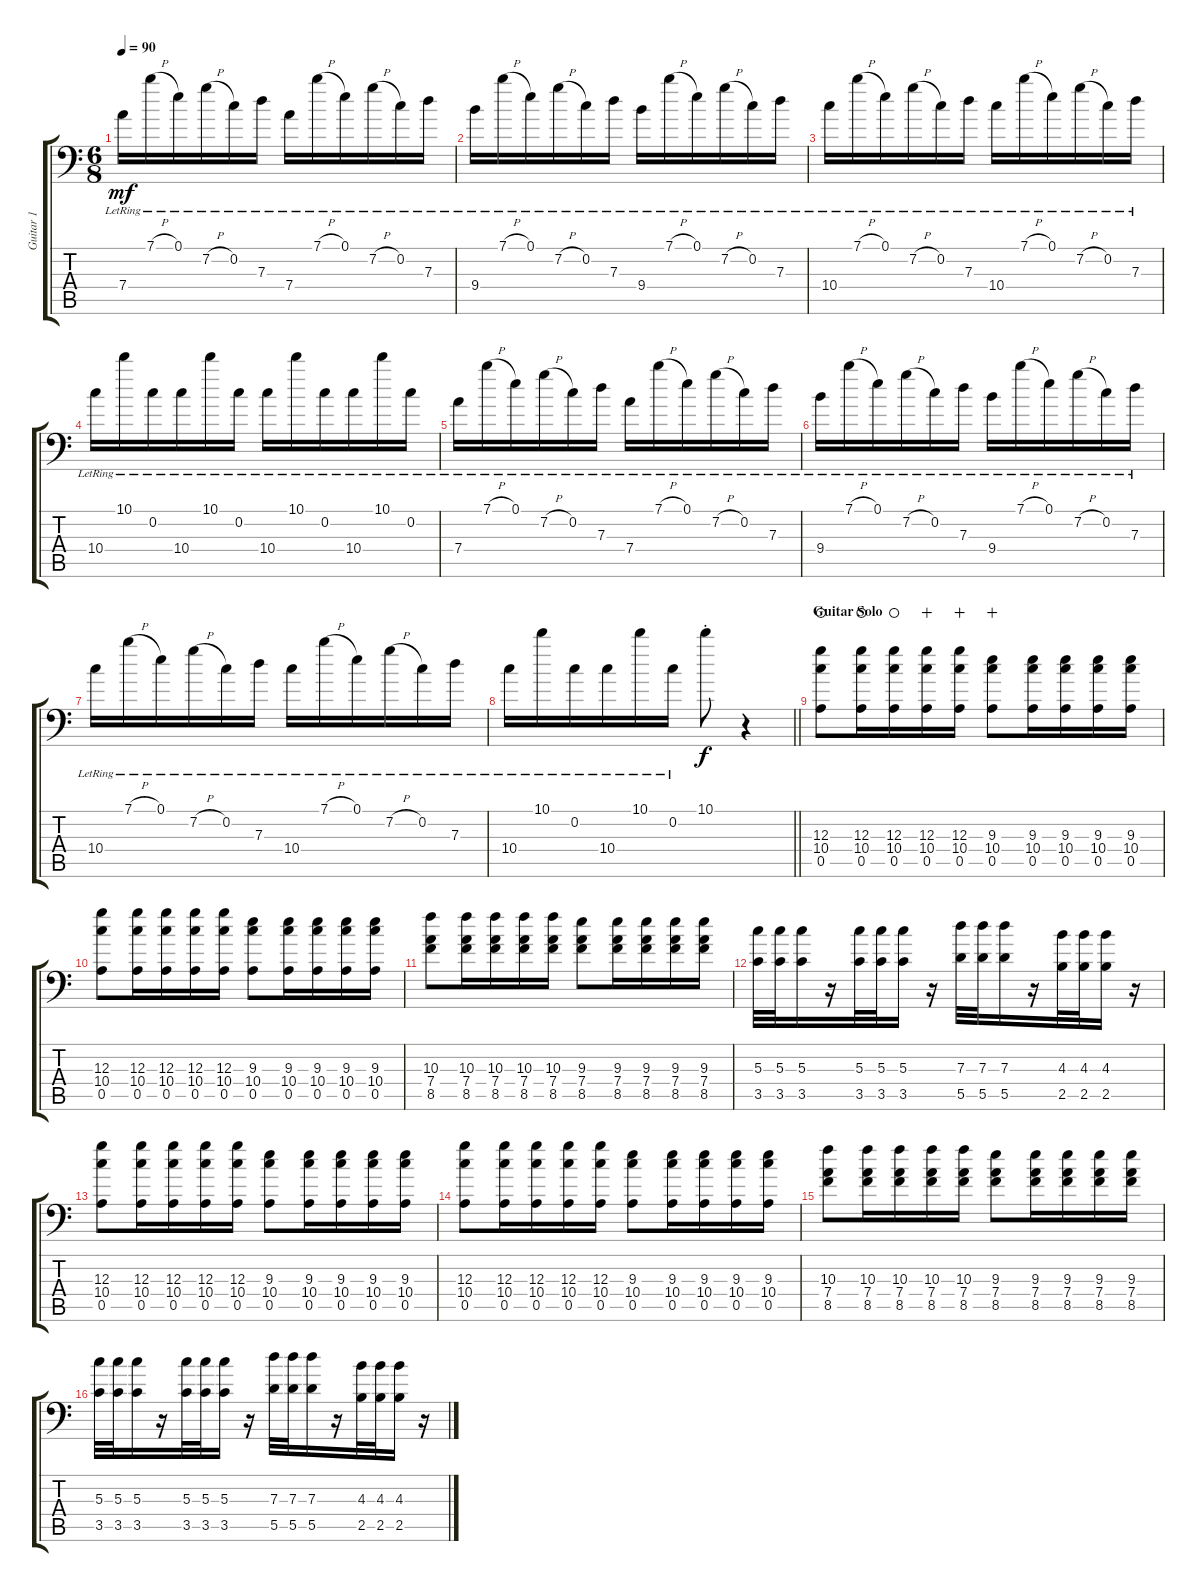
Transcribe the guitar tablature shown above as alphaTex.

\track ("Guitar 1" "Guitar 1") {instrument overdrivenguitar}
\staff {score tabs}
\tuning (E4 C4 G3 D3 A2 A1) {hide}
\ts (6 8)
\tempo 90
\clef f4
\ks c
7.4{lr}.16{dy mf} 7.1{h lr}.16 0.1{lr}.16 7.2{h lr}.16 0.2{lr}.16 7.3{lr}.16 7.4{lr}.16 7.1{h lr}.16 0.1{lr}.16 7.2{h lr}.16 0.2{lr}.16 7.3{lr}.16 |
9.4{lr}.16 7.1{h lr}.16 0.1{lr}.16 7.2{h lr}.16 0.2{lr}.16 7.3{lr}.16 9.4{lr}.16 7.1{h lr}.16 0.1{lr}.16 7.2{h lr}.16 0.2{lr}.16 7.3{lr}.16 |
10.4{lr}.16 7.1{h lr}.16 0.1{lr}.16 7.2{h lr}.16 0.2{lr}.16 7.3{lr}.16 10.4{lr}.16 7.1{h lr}.16 0.1{lr}.16 7.2{h lr}.16 0.2{lr}.16 7.3{lr}.16 |
10.4{lr}.16 10.1{lr}.16 0.2{lr}.16 10.4{lr}.16 10.1{lr}.16 0.2{lr}.16 10.4{lr}.16 10.1{lr}.16 0.2{lr}.16 10.4{lr}.16 10.1{lr}.16 0.2{lr}.16 |
7.4{lr}.16 7.1{h lr}.16 0.1{lr}.16 7.2{h lr}.16 0.2{lr}.16 7.3{lr}.16 7.4{lr}.16 7.1{h lr}.16 0.1{lr}.16 7.2{h lr}.16 0.2{lr}.16 7.3{lr}.16 |
9.4{lr}.16 7.1{h lr}.16 0.1{lr}.16 7.2{h lr}.16 0.2{lr}.16 7.3{lr}.16 9.4{lr}.16 7.1{h lr}.16 0.1{lr}.16 7.2{h lr}.16 0.2{lr}.16 7.3{lr}.16 |
10.4{lr}.16 7.1{h lr}.16 0.1{lr}.16 7.2{h lr}.16 0.2{lr}.16 7.3{lr}.16 10.4{lr}.16 7.1{h lr}.16 0.1{lr}.16 7.2{h lr}.16 0.2{lr}.16 7.3{lr}.16 |
\barLineRight lightlight
10.4{lr}.16 10.1{lr}.16 0.2{lr}.16 10.4{lr}.16 10.1{lr}.16 0.2{lr}.16 10.1{st}.8{dy f} r.4 |
\section ("" "Guitar Solo")
(12.3 10.4 0.5).8{instrument overdrivenguitar waho} (12.3 10.4 0.5).16{waho} (12.3 10.4 0.5).16{waho} (12.3 10.4 0.5).16{wahc} (12.3 10.4 0.5).16{wahc} (9.3 10.4 0.5).8{wahc} (9.3 10.4 0.5).16 (9.3 10.4 0.5).16 (9.3 10.4 0.5).16 (9.3 10.4 0.5).16 |
(12.3 10.4 0.5).8 (12.3 10.4 0.5).16 (12.3 10.4 0.5).16 (12.3 10.4 0.5).16 (12.3 10.4 0.5).16 (9.3 10.4 0.5).8 (9.3 10.4 0.5).16 (9.3 10.4 0.5).16 (9.3 10.4 0.5).16 (9.3 10.4 0.5).16 |
(10.3 7.4 8.5).8 (10.3 7.4 8.5).16 (10.3 7.4 8.5).16 (10.3 7.4 8.5).16 (10.3 7.4 8.5).16 (9.3 7.4 8.5).8 (9.3 7.4 8.5).16 (9.3 7.4 8.5).16 (9.3 7.4 8.5).16 (9.3 7.4 8.5).16 |
(5.3 3.5).32 (5.3 3.5).32 (5.3 3.5).16 r.16 (5.3 3.5).32 (5.3 3.5).32 (5.3 3.5).16 r.16 (7.3 5.5).32 (7.3 5.5).32 (7.3 5.5).16 r.16 (4.3 2.5).32 (4.3 2.5).32 (4.3 2.5).16 r.16 |
(12.3 10.4 0.5).8 (12.3 10.4 0.5).16 (12.3 10.4 0.5).16 (12.3 10.4 0.5).16 (12.3 10.4 0.5).16 (9.3 10.4 0.5).8 (9.3 10.4 0.5).16 (9.3 10.4 0.5).16 (9.3 10.4 0.5).16 (9.3 10.4 0.5).16 |
(12.3 10.4 0.5).8 (12.3 10.4 0.5).16 (12.3 10.4 0.5).16 (12.3 10.4 0.5).16 (12.3 10.4 0.5).16 (9.3 10.4 0.5).8 (9.3 10.4 0.5).16 (9.3 10.4 0.5).16 (9.3 10.4 0.5).16 (9.3 10.4 0.5).16 |
(10.3 7.4 8.5).8 (10.3 7.4 8.5).16 (10.3 7.4 8.5).16 (10.3 7.4 8.5).16 (10.3 7.4 8.5).16 (9.3 7.4 8.5).8 (9.3 7.4 8.5).16 (9.3 7.4 8.5).16 (9.3 7.4 8.5).16 (9.3 7.4 8.5).16 |
(5.3 3.5).32 (5.3 3.5).32 (5.3 3.5).16 r.16 (5.3 3.5).32 (5.3 3.5).32 (5.3 3.5).16 r.16 (7.3 5.5).32 (7.3 5.5).32 (7.3 5.5).16 r.16 (4.3 2.5).32 (4.3 2.5).32 (4.3 2.5).16 r.16
